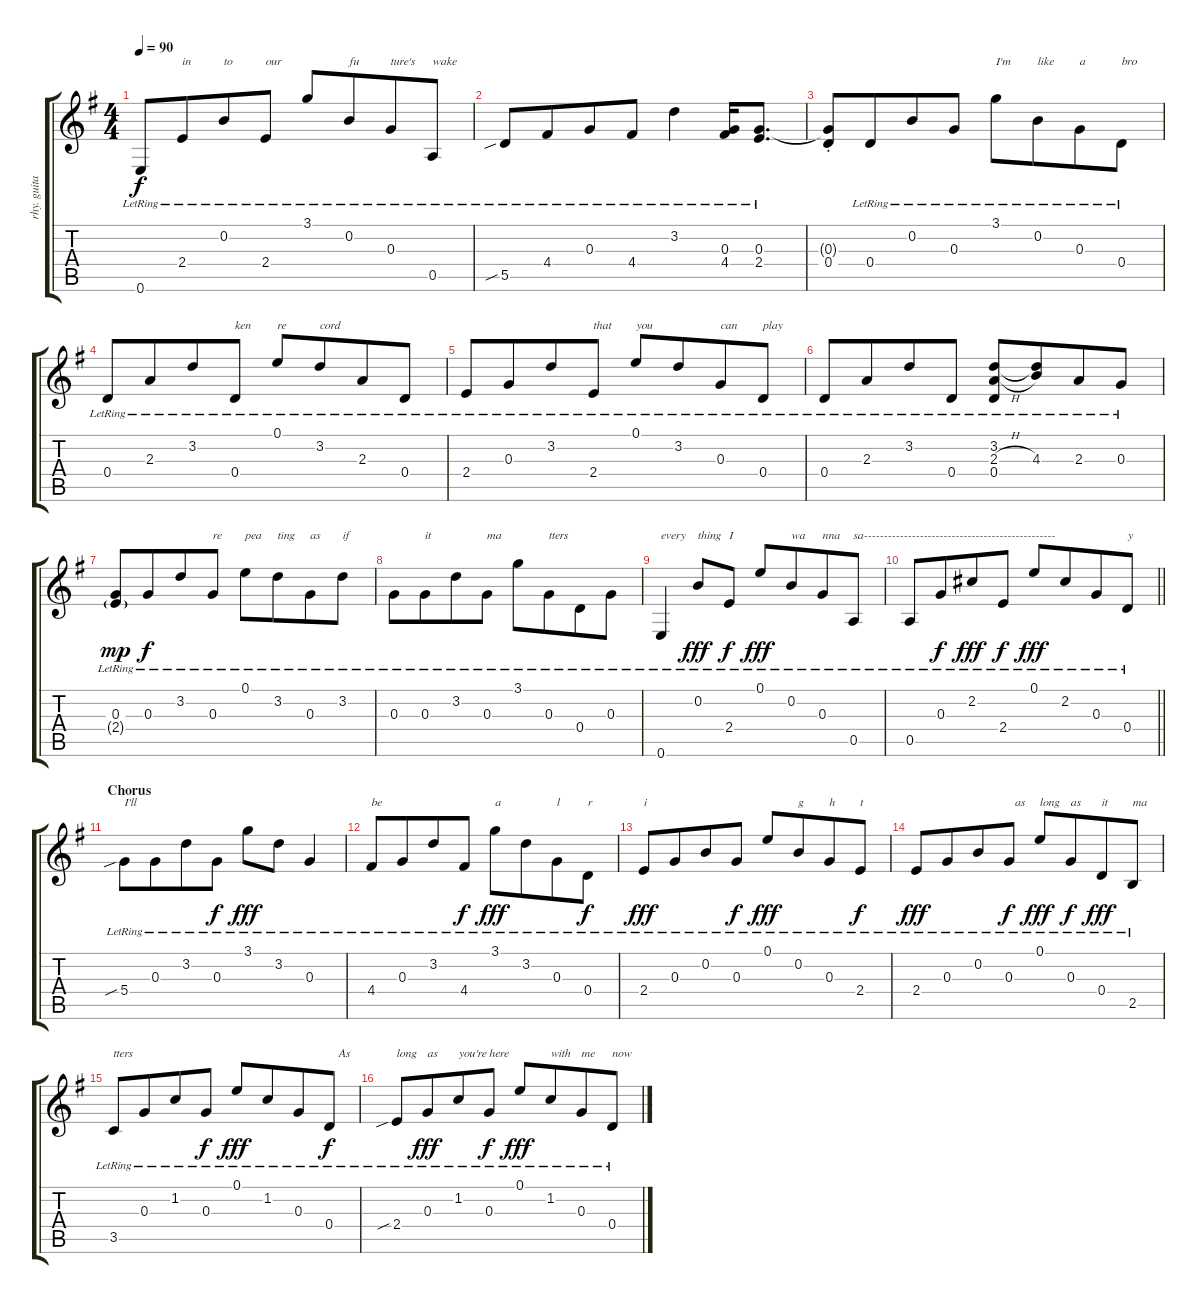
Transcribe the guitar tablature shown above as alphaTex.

\track ("rhy. guitar left" "rhy. guita") {instrument electricguitarjazz}
\staff {score tabs}
\tuning (E4 B3 G3 D3 A2 E2) {hide}
\ts (4 4)
\tempo 90
\clef g2
\ks g
0.6{lr}.8{dy f} 2.4{lr}.8{txt "in" beam merge} 0.2{lr}.8{txt "to"} 2.4{lr}.8{txt "our"} 3.1{lr}.8 0.2{lr}.8{txt "fu" beam merge} 0.3{lr}.8{txt "ture's"} 0.5{lr}.8{txt "wake"} |
5.5{sib lr}.8 4.4{lr}.8{beam merge} 0.3{lr}.8 4.4{lr}.8 3.2{lr}.4 (0.3{lr} 4.4).16 (0.3{lr} 2.4).8{d} |
(0.3{t} 0.4{st}).8 0.4{lr}.8{beam merge} 0.2{lr}.8 0.3{lr}.8 3.1{lr}.8{txt "I'm"} 0.2{lr}.8{txt "like" beam merge} 0.3{lr}.8{txt "a"} 0.4{lr}.8{txt "bro"} |
0.4{lr}.8 2.3{lr}.8{beam merge} 3.2{lr}.8 0.4{lr}.8{txt "ken"} 0.1{lr}.8{txt "re"} 3.2{lr}.8{txt "cord" beam merge} 2.3{lr}.8 0.4{lr}.8 |
2.4{lr}.8 0.3{lr}.8{beam merge} 3.2{lr}.8 2.4{lr}.8{txt "that"} 0.1{lr}.8{txt "you"} 3.2{lr}.8{beam merge} 0.3{lr}.8{txt "can"} 0.4{lr}.8{txt "play"} |
0.4{lr}.8 2.3{lr}.8{beam merge} 3.2{lr}.8 0.4{lr}.8 (3.2{lr} 2.3{h lr} 0.4{lr}).8 (3.2{t} 4.3{lr}).8{beam merge} 2.3{lr}.8 0.3{lr}.8 |
(0.3{lr} 2.4{g lr}).8{dy mp} 0.3{lr}.8{dy f beam merge} 3.2{lr}.8 0.3{lr}.8{txt "re"} 0.1{lr}.8{txt "pea"} 3.2{lr}.8{txt "ting" beam merge} 0.3{lr}.8{txt "as"} 3.2{lr}.8{txt "if"} |
0.3{lr}.8 0.3{lr}.8{txt "it" beam merge} 3.2{lr}.8 0.3{lr}.8{txt "ma"} 3.1{lr}.8 0.3{lr}.8{txt "tters" beam merge} 0.4{lr}.8 0.3{lr}.8 |
0.6{lr}.4{txt "every"} 0.2{lr}.8{txt "thing" dy fff} 2.4{lr}.8{txt "I" dy f} 0.1{lr}.8{dy fff} 0.2{lr}.8{txt "wa" beam merge} 0.3{lr}.8{txt "nna"} 0.5{lr}.8{txt "sa------------------------------------------------"} |
\barLineRight lightlight
0.5{lr}.8 0.3{lr}.8{dy f beam merge} 2.2{lr}.8{dy fff} 2.4{lr}.8{dy f} 0.1{lr}.8{dy fff} 2.2{lr}.8{beam merge} 0.3{lr}.8 0.4{lr}.8{txt "y"} |
\section ("" "Chorus")
5.4{sib lr}.8{txt "I'll"} 0.3{lr}.8{beam merge} 3.2{lr}.8 0.3{lr}.8{dy f} 3.1{lr}.8{dy fff} 3.2{lr}.8 0.3{lr}.4 |
4.4{lr}.8{txt "be"} 0.3{lr}.8{beam merge} 3.2{lr}.8 4.4{lr}.8{dy f} 3.1{lr}.8{txt "a" dy fff} 3.2{lr}.8{beam merge} 0.3{lr}.8{txt "l"} 0.4{lr}.8{txt "r" dy f} |
2.4{lr}.8{txt "i" dy fff} 0.3{lr}.8{beam merge} 0.2{lr}.8 0.3{lr}.8{dy f} 0.1{lr}.8{dy fff} 0.2{lr}.8{txt "g" beam merge} 0.3{lr}.8{txt "h"} 2.4{lr}.8{txt "t" dy f} |
2.4{lr}.8{dy fff} 0.3{lr}.8{beam merge} 0.2{lr}.8 0.3{lr}.8{txt "  as" dy f} 0.1{lr}.8{txt "long" dy fff} 0.3{lr}.8{txt "as" dy f beam merge} 0.4{lr}.8{txt "it" dy fff} 2.5{lr}.8{txt "ma"} |
3.5{lr}.8{txt "tters"} 0.3{lr}.8{beam merge} 1.2{lr}.8 0.3{lr}.8{dy f} 0.1{lr}.8{dy fff} 1.2{lr}.8{beam merge} 0.3{lr}.8 0.4{lr}.8{txt "   As" dy f} |
2.4{sib lr}.8{txt "long"} 0.3{lr}.8{txt "as" dy fff beam merge} 1.2{lr}.8{txt "you're"} 0.3{lr}.8{txt "here" dy f} 0.1{lr}.8{dy fff} 1.2{lr}.8{txt "with" beam merge} 0.3{lr}.8{txt "me"} 0.4{lr}.8{txt "now"}
